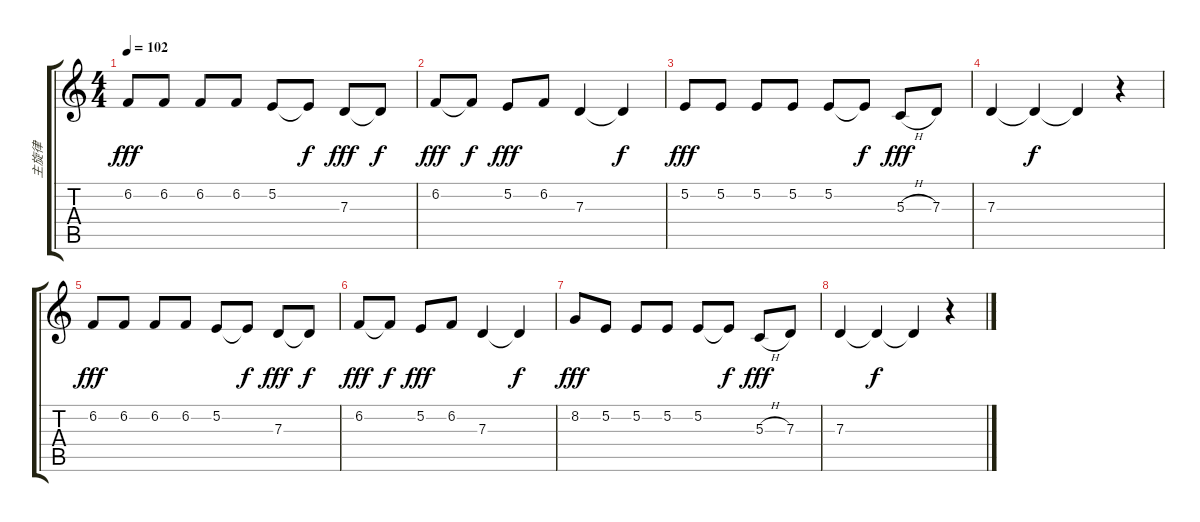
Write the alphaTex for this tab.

\track ("主旋律" "主旋律") {instrument lead6voice}
\staff {score tabs}
\tuning (E4 B3 G3 D3 A2 E2) {hide}
\ts (4 4)
\tempo 102
\clef g2
\ks c
6.2.8{dy fff} 6.2.8 6.2.8 6.2.8 5.2.8 5.2{t}.8{dy f} 7.3.8{dy fff} 7.3{t}.8{dy f} |
6.2.8{dy fff} 6.2{t}.8{dy f} 5.2.8{dy fff} 6.2.8 7.3.4 7.3{t}.4{dy f} |
5.2.8{dy fff} 5.2.8 5.2.8 5.2.8 5.2.8 5.2{t}.8{dy f} 5.3{h}.8{dy fff} 7.3.8 |
7.3.4 7.3{t}.4{dy f} 7.3{t}.4 r.4 |
6.2.8{dy fff} 6.2.8 6.2.8 6.2.8 5.2.8 5.2{t}.8{dy f} 7.3.8{dy fff} 7.3{t}.8{dy f} |
6.2.8{dy fff} 6.2{t}.8{dy f} 5.2.8{dy fff} 6.2.8 7.3.4 7.3{t}.4{dy f} |
8.2.8{dy fff} 5.2.8 5.2.8 5.2.8 5.2.8 5.2{t}.8{dy f} 5.3{h}.8{dy fff} 7.3.8 |
7.3.4 7.3{t}.4{dy f} 7.3{t}.4 r.4
